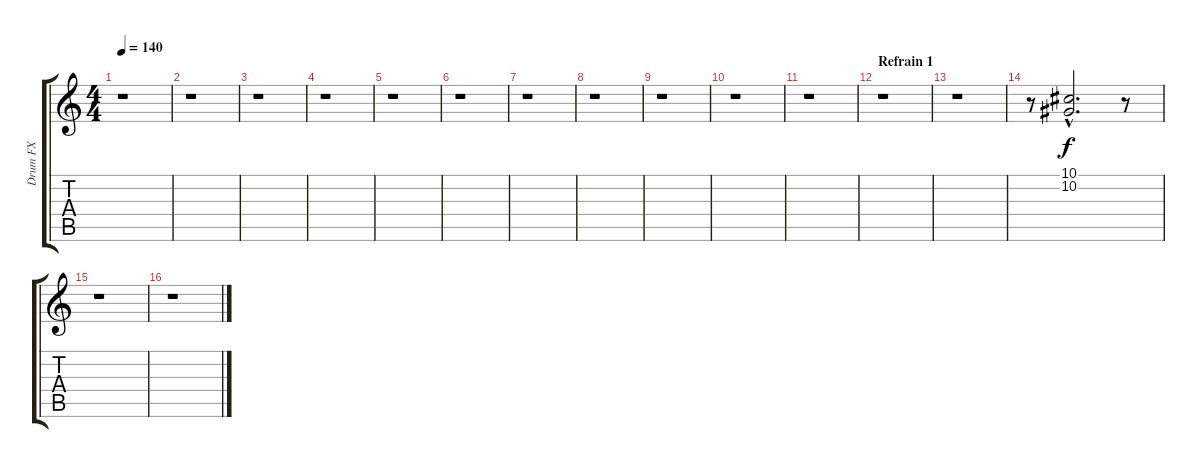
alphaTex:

\track ("Drum FX" "Drum FX") {instrument reversecymbal}
\staff {score tabs}
\tuning (Eb4 Bb3 Gb3 Db3 Ab2 Eb2) {hide}
\ts (4 4)
\tempo 140
\clef g2
\ks c
r.1{dy f} |
r.1 |
r.1 |
r.1 |
r.1 |
r.1 |
r.1 |
r.1 |
r.1 |
r.1 |
r.1 |
\section ("" "Refrain 1")
r.1 |
r.1 |
r.8 (10.1{hac} 10.2{hac}).2{d} r.8 |
r.1 |
r.1
